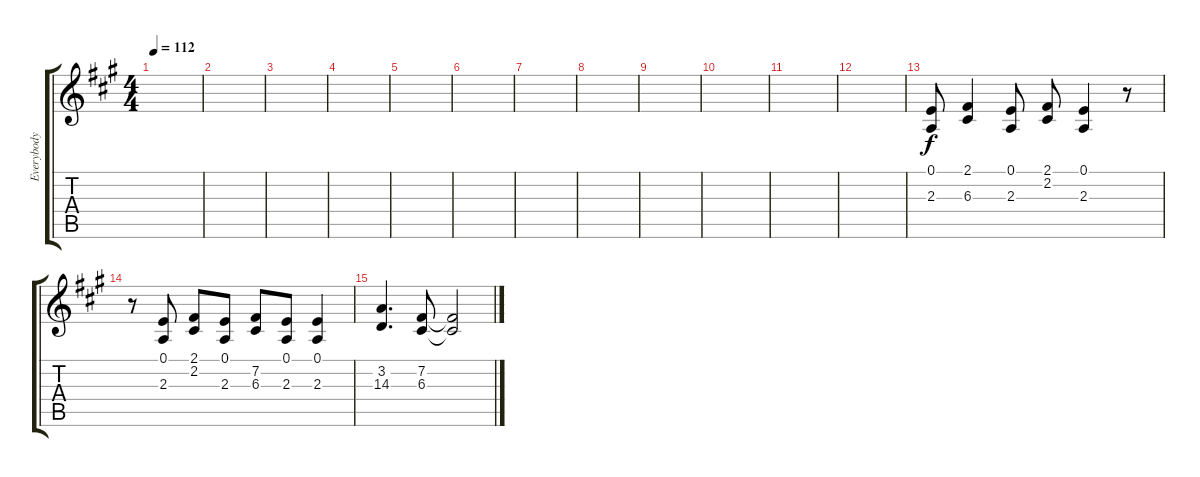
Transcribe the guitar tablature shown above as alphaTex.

\track ("Everybody" "Everybody") {instrument altosax}
\staff {score tabs}
\tuning (E4 B3 G3 D3 A2 E2) {hide}
\ts (4 4)
\tempo 112
\clef g2
\ks a
|
|
|
|
|
|
|
|
|
|
|
|
(0.1 2.3).8 (2.1 6.3).4 (0.1 2.3).8 (2.1 2.2).8 (0.1 2.3).4 r.8 |
r.8 (0.1 2.3).8 (2.1 2.2).8 (0.1 2.3).8 (7.2 6.3).8 (0.1 2.3).8 (0.1 2.3).4 |
(3.2 14.3).4{d} (7.2 6.3).8 (7.2{t} 6.3{t}).2
